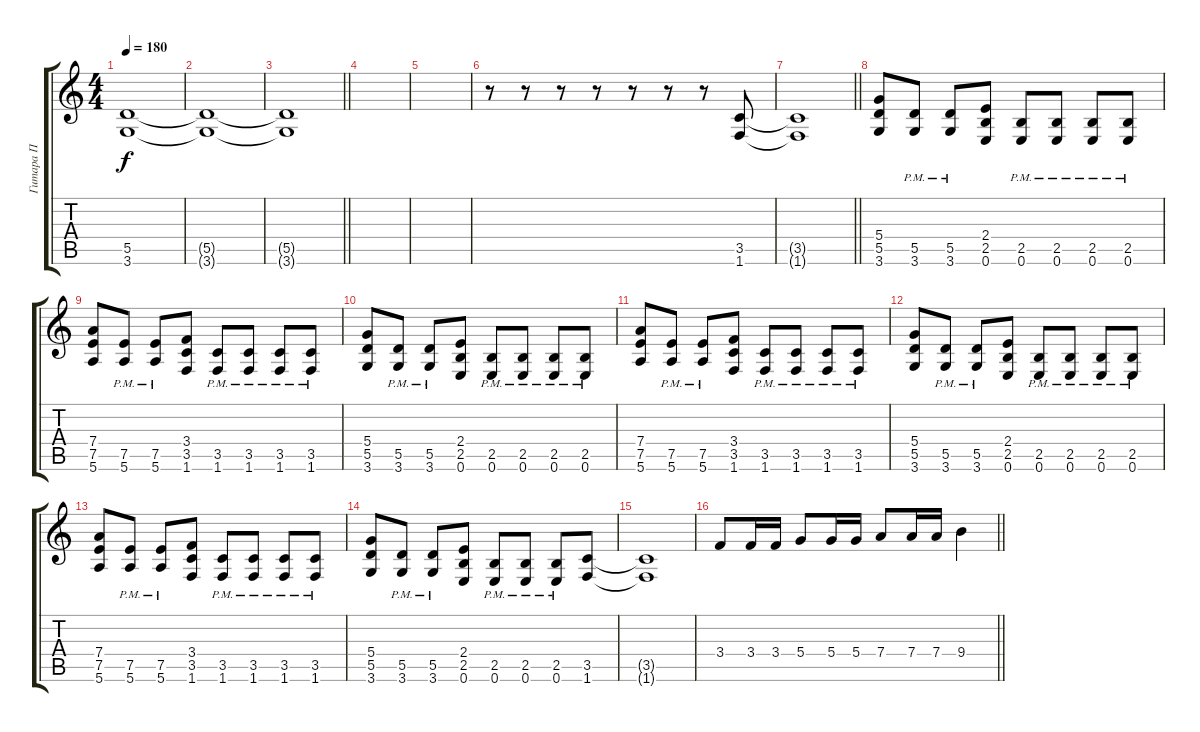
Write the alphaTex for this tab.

\track ("Гитара П" "Гитара П") {instrument overdrivenguitar}
\staff {score tabs}
\tuning (E4 B3 G3 D3 A2 E2) {hide}
\ts (4 4)
\tempo 180
\clef g2
\ks c
(5.5{t} 3.6{t}).1{dy f} |
(5.5{t} 3.6{t}).1 |
\barLineRight lightlight
(5.5{t} 3.6{t}).1 |
|
|
r.8 r.8 r.8 r.8 r.8 r.8 r.8 (3.5 1.6).8{volume 13} |
\barLineRight lightlight
(3.5{t} 1.6{t}).1 |
\section ("" " ")
(5.4 5.5 3.6).8 (5.5{pm} 3.6{pm}).8 (5.5{pm} 3.6{pm}).8 (2.4 2.5 0.6).8 (2.5{pm} 0.6{pm}).8 (2.5{pm} 0.6{pm}).8 (2.5{pm} 0.6{pm}).8 (2.5{pm} 0.6{pm}).8 |
(7.4 7.5 5.6).8 (7.5{pm} 5.6{pm}).8 (7.5{pm} 5.6{pm}).8 (3.4 3.5 1.6).8 (3.5{pm} 1.6{pm}).8 (3.5{pm} 1.6{pm}).8 (3.5{pm} 1.6{pm}).8 (3.5{pm} 1.6{pm}).8 |
(5.4 5.5 3.6).8 (5.5{pm} 3.6{pm}).8 (5.5{pm} 3.6{pm}).8 (2.4 2.5 0.6).8 (2.5{pm} 0.6{pm}).8 (2.5{pm} 0.6{pm}).8 (2.5{pm} 0.6{pm}).8 (2.5{pm} 0.6{pm}).8 |
(7.4 7.5 5.6).8 (7.5{pm} 5.6{pm}).8 (7.5{pm} 5.6{pm}).8 (3.4 3.5 1.6).8 (3.5{pm} 1.6{pm}).8 (3.5{pm} 1.6{pm}).8 (3.5{pm} 1.6{pm}).8 (3.5{pm} 1.6{pm}).8 |
(5.4 5.5 3.6).8 (5.5{pm} 3.6{pm}).8 (5.5{pm} 3.6{pm}).8 (2.4 2.5 0.6).8 (2.5{pm} 0.6{pm}).8 (2.5{pm} 0.6{pm}).8 (2.5{pm} 0.6{pm}).8 (2.5{pm} 0.6{pm}).8 |
(7.4 7.5 5.6).8 (7.5{pm} 5.6{pm}).8 (7.5{pm} 5.6{pm}).8 (3.4 3.5 1.6).8 (3.5{pm} 1.6{pm}).8 (3.5{pm} 1.6{pm}).8 (3.5{pm} 1.6{pm}).8 (3.5{pm} 1.6{pm}).8 |
(5.4 5.5 3.6).8 (5.5{pm} 3.6{pm}).8 (5.5{pm} 3.6{pm}).8 (2.4 2.5 0.6).8 (2.5{pm} 0.6{pm}).8 (2.5{pm} 0.6{pm}).8 (2.5{pm} 0.6{pm}).8 (3.5 1.6).8 |
(3.5{t} 1.6{t}).1 |
\barLineRight lightlight
3.4.8 3.4.16 3.4.16 5.4.8 5.4.16 5.4.16 7.4.8 7.4.16 7.4.16 9.4.4
